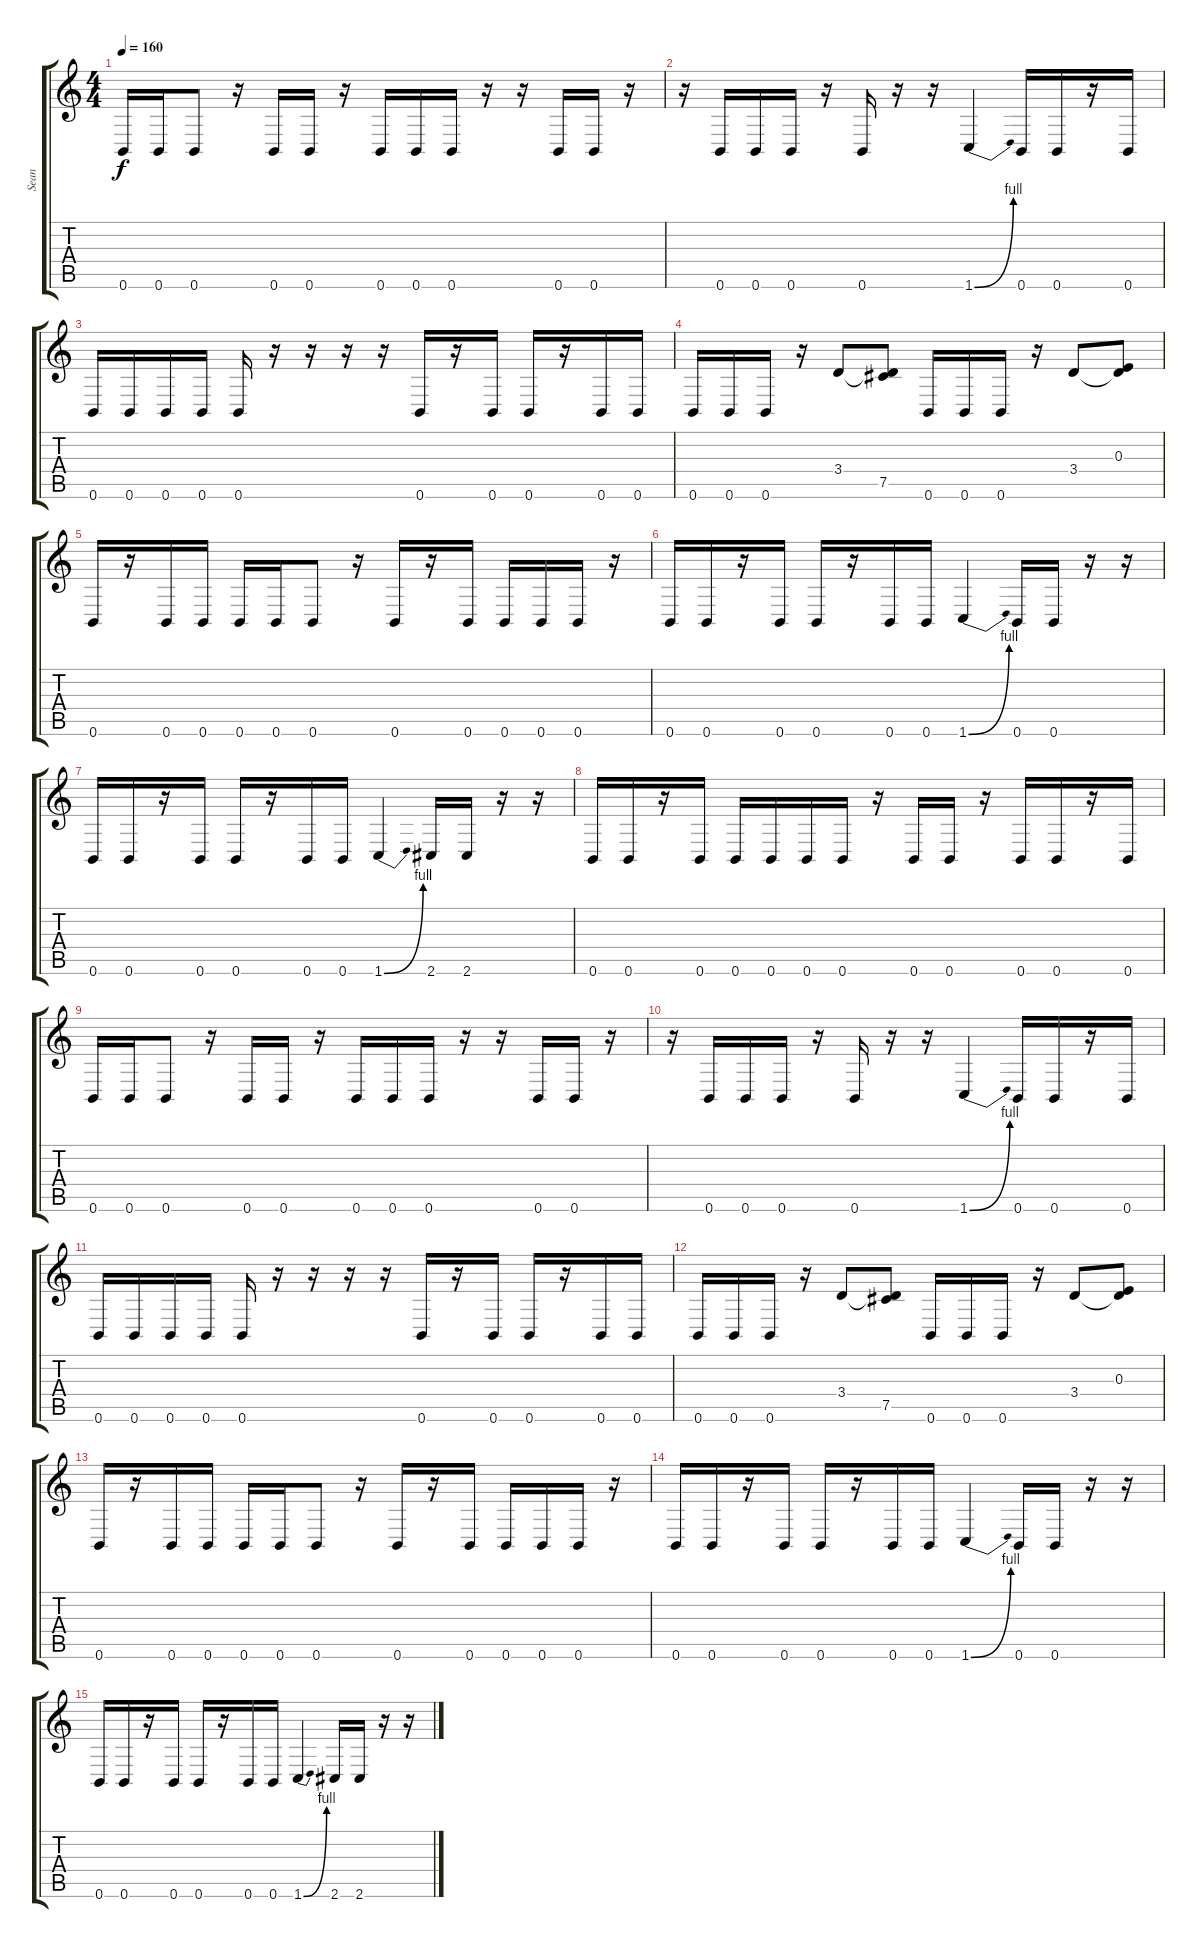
\track ("Sean" "Sean") {instrument overdrivenguitar}
\staff {score tabs}
\tuning (Db4 Ab3 E3 B2 Gb2 B1) {hide}
\ts (4 4)
\tempo 160
\clef g2
\ks c
0.6.16{dy f} 0.6.16 0.6.8 r.16 0.6.16 0.6.16 r.16 0.6.16 0.6.16 0.6.16 r.16 r.16 0.6.16 0.6.16 r.16 |
r.16 0.6.16 0.6.16 0.6.16 r.16 0.6.16 r.16 r.16 1.6{be (bend 0 0 60 4)}.4 0.6.16 0.6.16 r.16 0.6.16 |
0.6.16 0.6.16 0.6.16 0.6.16 0.6.16 r.16 r.16 r.16 r.16 0.6.16 r.16 0.6.16 0.6.16 r.16 0.6.16 0.6.16 |
0.6.16 0.6.16 0.6.16 r.16 3.4.8 (3.4{t} 7.5).8 0.6.16 0.6.16 0.6.16 r.16 3.4.8 (0.3 3.4{t}).8 |
0.6.16 r.16 0.6.16 0.6.16 0.6.16 0.6.16 0.6.8 r.16 0.6.16 r.16 0.6.16 0.6.16 0.6.16 0.6.16 r.16 |
0.6.16 0.6.16 r.16 0.6.16 0.6.16 r.16 0.6.16 0.6.16 1.6{be (bend 0 0 60 4)}.4 0.6.16 0.6.16 r.16 r.16 |
0.6.16 0.6.16 r.16 0.6.16 0.6.16 r.16 0.6.16 0.6.16 1.6{be (bend 0 0 60 4)}.4 2.6.16 2.6.16 r.16 r.16 |
0.6.16 0.6.16 r.16 0.6.16 0.6.16 0.6.16 0.6.16 0.6.16 r.16 0.6.16 0.6.16 r.16 0.6.16 0.6.16 r.16 0.6.16 |
0.6.16 0.6.16 0.6.8 r.16 0.6.16 0.6.16 r.16 0.6.16 0.6.16 0.6.16 r.16 r.16 0.6.16 0.6.16 r.16 |
r.16 0.6.16 0.6.16 0.6.16 r.16 0.6.16 r.16 r.16 1.6{be (bend 0 0 60 4)}.4 0.6.16 0.6.16 r.16 0.6.16 |
0.6.16 0.6.16 0.6.16 0.6.16 0.6.16 r.16 r.16 r.16 r.16 0.6.16 r.16 0.6.16 0.6.16 r.16 0.6.16 0.6.16 |
0.6.16 0.6.16 0.6.16 r.16 3.4.8 (3.4{t} 7.5).8 0.6.16 0.6.16 0.6.16 r.16 3.4.8 (0.3 3.4{t}).8 |
0.6.16 r.16 0.6.16 0.6.16 0.6.16 0.6.16 0.6.8 r.16 0.6.16 r.16 0.6.16 0.6.16 0.6.16 0.6.16 r.16 |
0.6.16 0.6.16 r.16 0.6.16 0.6.16 r.16 0.6.16 0.6.16 1.6{be (bend 0 0 60 4)}.4 0.6.16 0.6.16 r.16 r.16 |
0.6.16 0.6.16 r.16 0.6.16 0.6.16 r.16 0.6.16 0.6.16 1.6{be (bend 0 0 60 4)}.4 2.6.16 2.6.16 r.16 r.16
